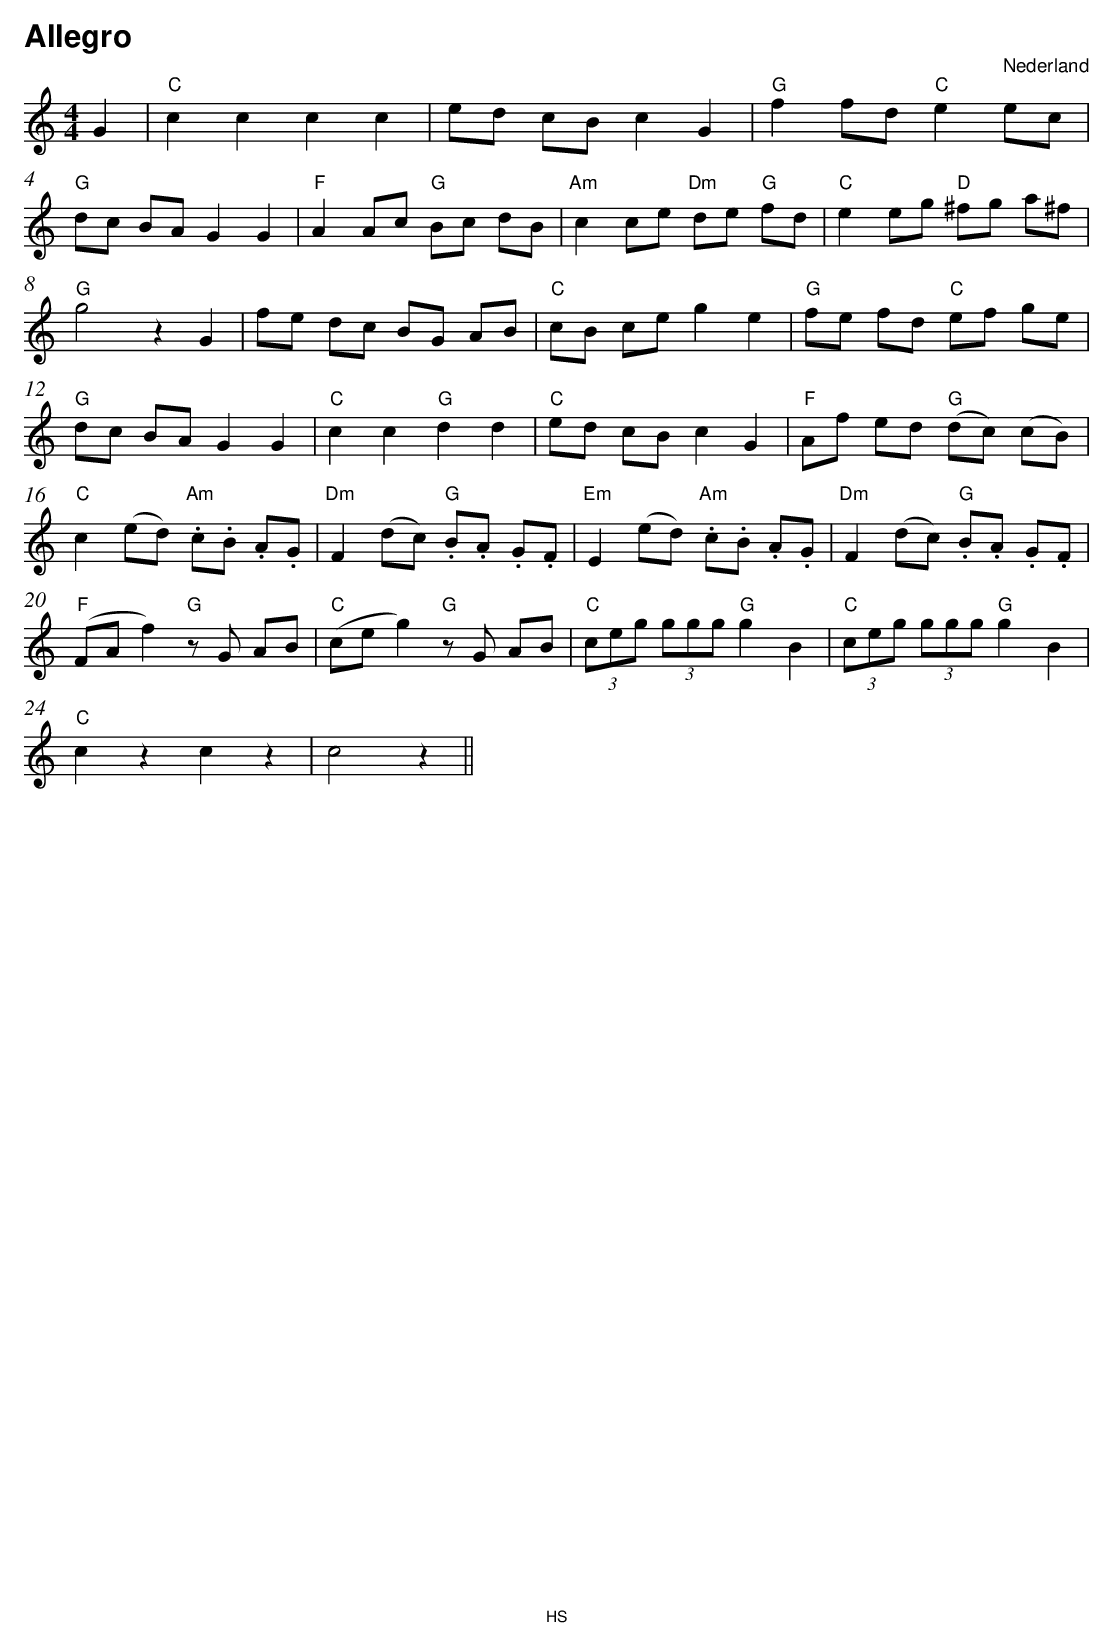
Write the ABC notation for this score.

X:1
T:Allegro
O:Nederland
M:4/4
L:1/8
Q:1/4=128
K:C
V:1
G2 |"C" c2 c2 c2 c2 |ed cB c2 G2 |"G" f2 fd "C" e2 ec |
"G" dc BA G2 G2 |"F" A2 Ac "G" Bc dB |"Am" c2 ce "Dm" de "G" fd |"C" e2 eg "D" ^fg a^f |
"G" g4 z2 G2 |fe dc BG AB |"C" cB ce g2 e2 |"G" fe fd "C" ef ge |
"G" dc BA G2 G2 |"C" c2 c2 "G" d2 d2 |"C" ed cB c2 G2 |"F" Af ed "G" (dc) (cB) |
"C" c2 (ed) "Am" .c.B .A.G |"Dm" F2 (dc) "G" .B.A .G.F |"Em" E2 (ed) "Am" .c.B .A.G |"Dm" F2 (dc) "G" .B.A .G.F |
"F" (FA f2) "G" zG AB |"C" (ce g2) "G" zG AB |"C"  (3ceg  (3ggg "G" g2 B2 |"C"  (3ceg  (3ggg "G" g2 B2 |
"C" c2 z2 c2 z2 |c4 z2 ||
